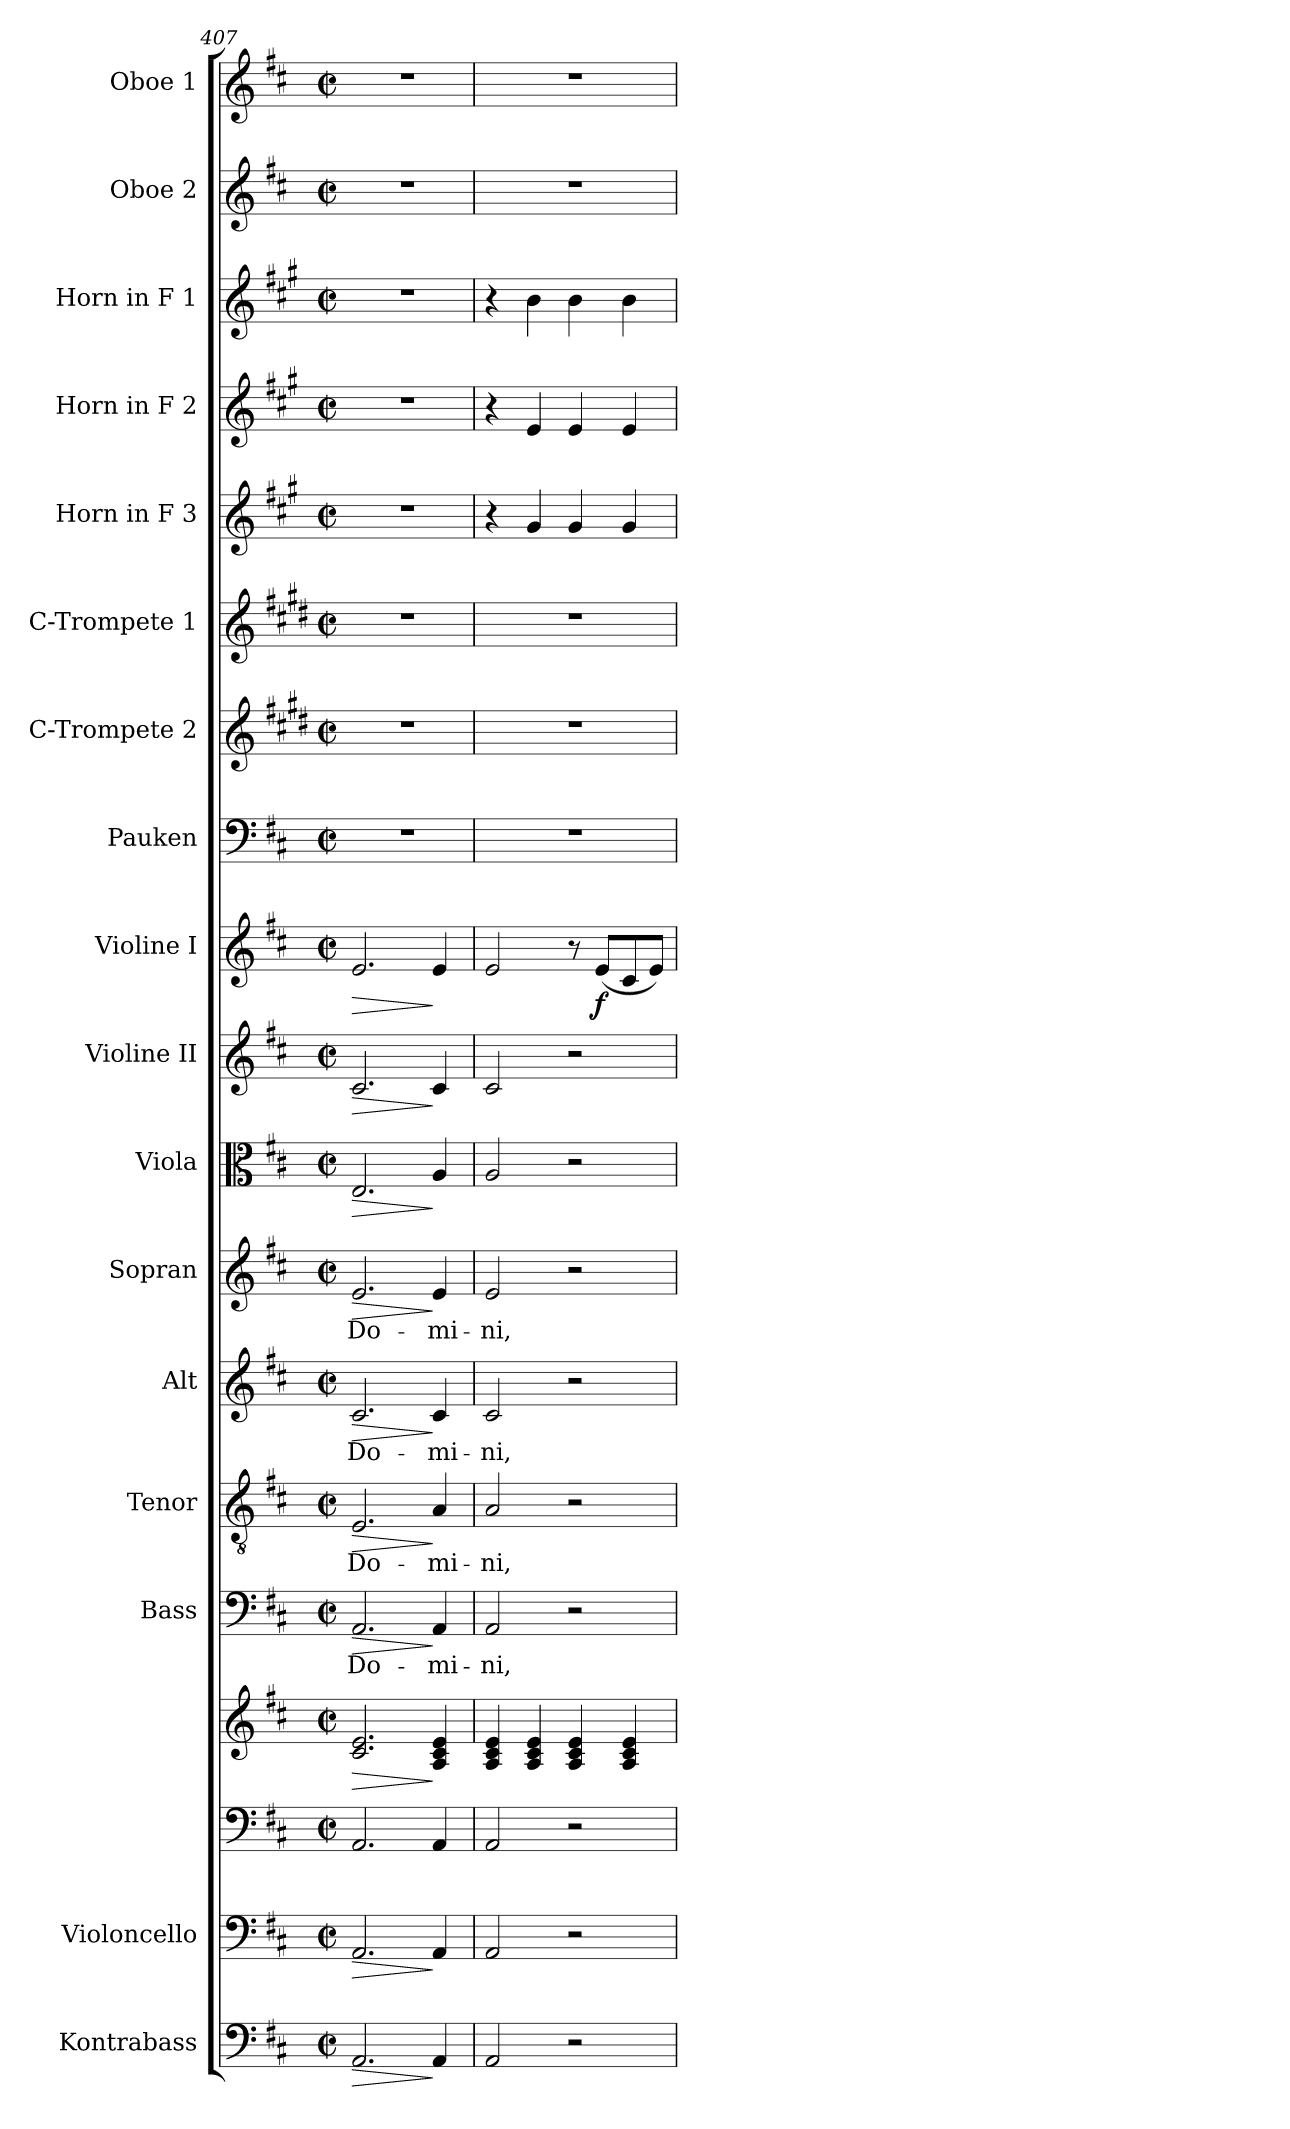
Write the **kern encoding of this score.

**kern	**dynam	**kern	**dynam	**kern	**kern	**dynam	**kern	**text	**dynam	**kern	**text	**dynam	**kern	**text	**dynam	**kern	**text	**dynam	**kern	**dynam	**kern	**dynam	**kern	**dynam	**kern	**kern	**kern	**kern	**kern	**kern	**kern	**kern
*part18	*part18	*part17	*part17	*part16	*part16	*part16	*part15	*part15	*part15	*part14	*part14	*part14	*part13	*part13	*part13	*part12	*part12	*part12	*part11	*part11	*part10	*part10	*part9	*part9	*part8	*part7	*part6	*part5	*part4	*part3	*part2	*part1
*staff19	*staff19	*staff18	*staff18	*staff17	*staff16	*staff16/17	*staff15	*staff15	*staff15	*staff14	*staff14	*staff14	*staff13	*staff13	*staff13	*staff12	*staff12	*staff12	*staff11	*staff11	*staff10	*staff10	*staff9	*staff9	*staff8	*staff7	*staff6	*staff5	*staff4	*staff3	*staff2	*staff1
*I"Kontrabass	*	*I"Violoncello	*	*	*	*	*I"Bass	*	*	*I"Tenor	*	*	*I"Alt	*	*	*I"Sopran	*	*	*I"Viola	*	*I"Violine II	*	*I"Violine I	*	*I"Pauken	*I"C-Trompete 2	*I"C-Trompete 1	*I"Horn in F 3	*I"Horn in F 2	*I"Horn in F 1	*I"Oboe 2	*I"Oboe 1
*I'Kb.	*	*I'Vc.	*	*	*	*	*I'B.	*	*	*I'T.	*	*	*I'A.	*	*	*I'S.	*	*	*I'Vla.	*	*I'Vl. II	*	*I'Vl. I	*	*I'Pk.	*I'C Trp. 2	*I'C Trp. 1	*	*	*	*I'Ob. 2	*I'Ob. 1
*clefF4	*	*clefF4	*	*clefF4	*clefG2	*	*clefF4	*	*	*clefGv2	*	*	*clefG2	*	*	*clefG2	*	*	*clefC3	*	*clefG2	*	*clefG2	*	*clefF4	*clefG2	*clefG2	*clefG2	*clefG2	*clefG2	*clefG2	*clefG2
*ITrd7c12	*	*	*	*	*	*	*	*	*	*	*	*	*	*	*	*	*	*	*	*	*	*	*	*	*	*ITrd1c2	*ITrd1c2	*ITrd4c7	*ITrd4c7	*ITrd4c7	*	*
*k[f#c#]	*	*k[f#c#]	*	*k[f#c#]	*k[f#c#]	*	*k[f#c#]	*	*	*k[f#c#]	*	*	*k[f#c#]	*	*	*k[f#c#]	*	*	*k[f#c#]	*	*k[f#c#]	*	*k[f#c#]	*	*k[f#c#]	*k[f#c#]	*k[f#c#]	*k[f#c#]	*k[f#c#]	*k[f#c#]	*k[f#c#]	*k[f#c#]
*D:	*	*D:	*	*D:	*D:	*	*D:	*	*	*D:	*	*	*D:	*	*	*D:	*	*	*D:	*	*D:	*	*D:	*	*D:	*D:	*D:	*D:	*D:	*D:	*D:	*D:
*M2/2	*	*M2/2	*	*M2/2	*M2/2	*	*M2/2	*	*	*M2/2	*	*	*M2/2	*	*	*M2/2	*	*	*M2/2	*	*M2/2	*	*M2/2	*	*M2/2	*M2/2	*M2/2	*M2/2	*M2/2	*M2/2	*M2/2	*M2/2
*met(c|)	*	*met(c|)	*	*met(c|)	*met(c|)	*	*met(c|)	*	*	*met(c|)	*	*	*met(c|)	*	*	*met(c|)	*	*	*met(c|)	*	*met(c|)	*	*met(c|)	*	*met(c|)	*met(c|)	*met(c|)	*met(c|)	*met(c|)	*met(c|)	*met(c|)	*met(c|)
=407	=407	=407	=407	=407	=407	=407	=407	=407	=407	=407	=407	=407	=407	=407	=407	=407	=407	=407	=407	=407	=407	=407	=407	=407	=407	=407	=407	=407	=407	=407	=407	=407
!	!LO:HP:b	!	!LO:HP:b	!	!	!LO:HP:b	!	!LO:LY:b	!LO:HP:b	!	!LO:LY:b	!LO:HP:b	!	!LO:LY:b	!LO:HP:b	!	!LO:LY:b	!LO:HP:b	!	!LO:HP:b	!	!LO:HP:b	!	!LO:HP:b	!	!	!	!	!	!	!	!
2.AAA/	>	2.AA/	>	2.AA/	2.c#/ 2.e/	>	2.AA/	Do-	>	2.E/	Do-	>	2.c#/	Do-	>	2.e/	Do-	>	2.E/	>	2.c#/	>	2.e/	>	1r	1r	1r	1r	1r	1r	1r	1r
!	!	!	!	!	!	!	!	!LO:LY:b	!	!	!LO:LY:b	!	!	!LO:LY:b	!	!	!LO:LY:b	!	!	!	!	!	!	!	!	!	!	!	!	!	!	!
4AAA/	]	4AA/	]	4AA/	4A/ 4c#/ 4e/	]	4AA/	-mi-	]	4A/	-mi-	]	4c#/	-mi-	]	4e/	-mi-	]	4A/	]	4c#/	]	4e/	]	.	.	.	.	.	.	.	.
=408	=408	=408	=408	=408	=408	=408	=408	=408	=408	=408	=408	=408	=408	=408	=408	=408	=408	=408	=408	=408	=408	=408	=408	=408	=408	=408	=408	=408	=408	=408	=408	=408
!	!	!	!	!	!	!	!	!LO:LY:b	!	!	!LO:LY:b	!	!	!LO:LY:b	!	!	!LO:LY:b	!	!	!	!	!	!	!	!	!	!	!	!	!	!	!
2AAA/	.	2AA/	.	2AA/	4A/ 4c#/ 4e/	.	2AA/	-ni,	.	2A/	-ni,	.	2c#/	-ni,	.	2e/	-ni,	.	2A/	.	2c#/	.	2e/	.	1r	1r	1r	4r	4r	4r	1r	1r
.	.	.	.	.	4A/ 4c#/ 4e/	.	.	.	.	.	.	.	.	.	.	.	.	.	.	.	.	.	.	.	.	.	.	4c#/	4A/	4e\	.	.
2r	.	2r	.	2r	4A/ 4c#/ 4e/	.	2r	.	.	2r	.	.	2r	.	.	2r	.	.	2r	.	2r	.	8r	.	.	.	.	4c#/	4A/	4e\	.	.
!	!	!	!	!	!	!	!	!	!	!	!	!	!	!	!	!	!	!	!	!	!	!	!	!LO:DY:b	!	!	!	!	!	!	!	!
.	.	.	.	.	.	.	.	.	.	.	.	.	.	.	.	.	.	.	.	.	.	.	(<8e/L	f	.	.	.	.	.	.	.	.
.	.	.	.	.	4A/ 4c#/ 4e/	.	.	.	.	.	.	.	.	.	.	.	.	.	.	.	.	.	8c#/	.	.	.	.	4c#/	4A/	4e\	.	.
.	.	.	.	.	.	.	.	.	.	.	.	.	.	.	.	.	.	.	.	.	.	.	8e/J)	.	.	.	.	.	.	.	.	.
=	=	=	=	=	=	=	=	=	=	=	=	=	=	=	=	=	=	=	=	=	=	=	=	=	=	=	=	=	=	=	=	=
*-	*-	*-	*-	*-	*-	*-	*-	*-	*-	*-	*-	*-	*-	*-	*-	*-	*-	*-	*-	*-	*-	*-	*-	*-	*-	*-	*-	*-	*-	*-	*-	*-
